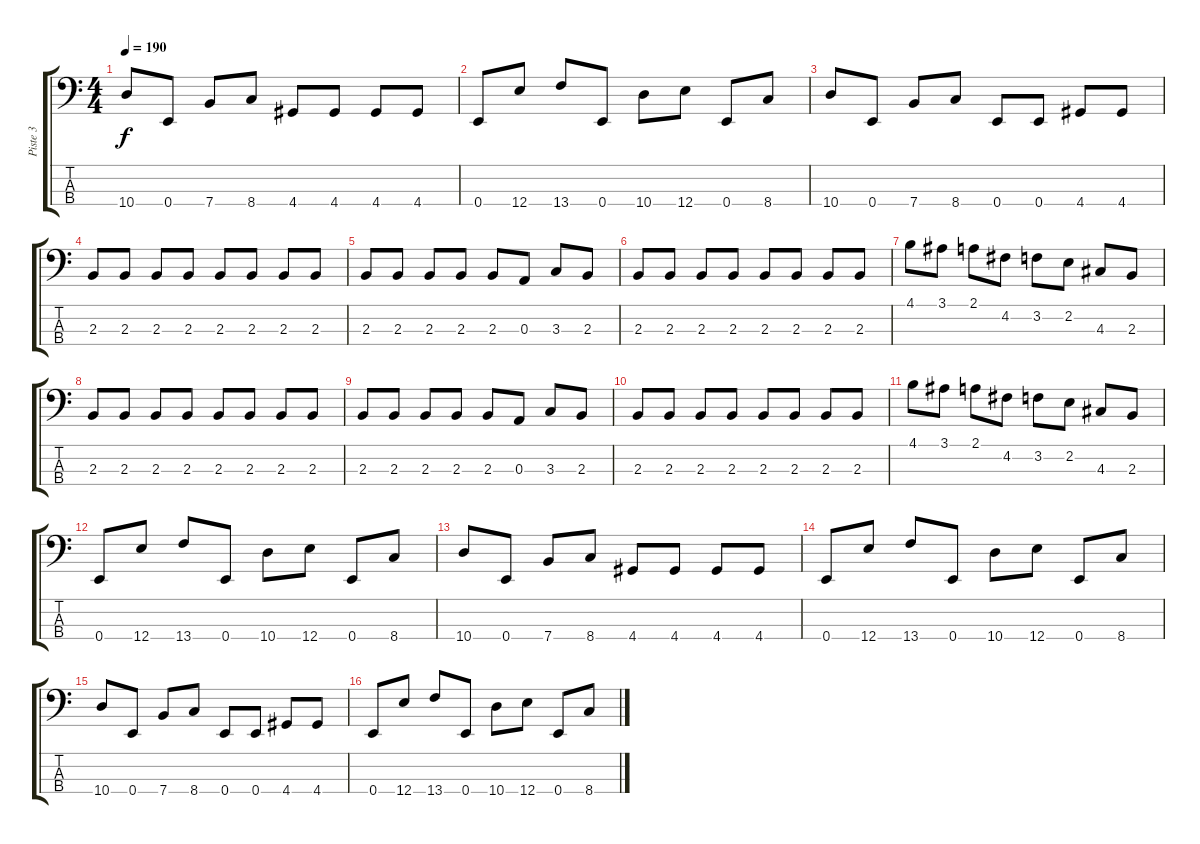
\track ("Piste 3" "Piste 3") {instrument electricbasspick}
\staff {score tabs}
\tuning (G2 D2 A1 E1) {hide}
\ts (4 4)
\tempo 190
\clef f4
\ks c
10.4.8{dy f} 0.4.8 7.4.8 8.4.8 4.4.8 4.4.8 4.4.8 4.4.8 |
0.4.8 12.4.8 13.4.8 0.4.8 10.4.8 12.4.8 0.4.8 8.4.8 |
10.4.8 0.4.8 7.4.8 8.4.8 0.4.8 0.4.8 4.4.8 4.4.8 |
2.3.8 2.3.8 2.3.8 2.3.8 2.3.8 2.3.8 2.3.8 2.3.8 |
2.3.8 2.3.8 2.3.8 2.3.8 2.3.8 0.3.8 3.3.8 2.3.8 |
2.3.8 2.3.8 2.3.8 2.3.8 2.3.8 2.3.8 2.3.8 2.3.8 |
4.1.8 3.1.8 2.1.8 4.2.8 3.2.8 2.2.8 4.3.8 2.3.8 |
2.3.8 2.3.8 2.3.8 2.3.8 2.3.8 2.3.8 2.3.8 2.3.8 |
2.3.8 2.3.8 2.3.8 2.3.8 2.3.8 0.3.8 3.3.8 2.3.8 |
2.3.8 2.3.8 2.3.8 2.3.8 2.3.8 2.3.8 2.3.8 2.3.8 |
4.1.8 3.1.8 2.1.8 4.2.8 3.2.8 2.2.8 4.3.8 2.3.8 |
0.4.8 12.4.8 13.4.8 0.4.8 10.4.8 12.4.8 0.4.8 8.4.8 |
10.4.8 0.4.8 7.4.8 8.4.8 4.4.8 4.4.8 4.4.8 4.4.8 |
0.4.8 12.4.8 13.4.8 0.4.8 10.4.8 12.4.8 0.4.8 8.4.8 |
10.4.8 0.4.8 7.4.8 8.4.8 0.4.8 0.4.8 4.4.8 4.4.8 |
0.4.8 12.4.8 13.4.8 0.4.8 10.4.8 12.4.8 0.4.8 8.4.8
